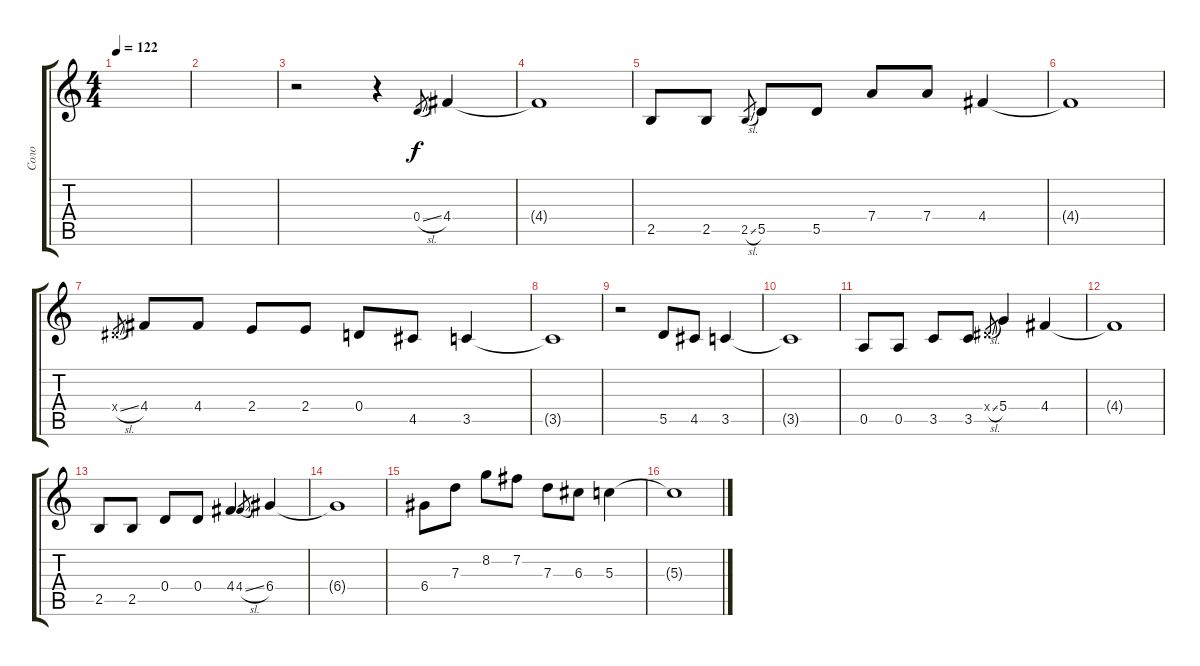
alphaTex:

\track ("Соло" "Соло") {instrument electricguitarclean}
\staff {score tabs}
\tuning (E4 B3 G3 D3 A2 E2) {hide}
\ts (4 4)
\tempo 122
\clef g2
\ks c
|
|
r.2 r.4 0.4{sl}.8{gr} 4.4.4 |
4.4{t}.1 |
2.5.8 2.5.8 2.5{sl}.8{gr} 5.5.8 5.5.8 7.4.8 7.4.8 4.4.4 |
4.4{t}.1 |
1.4{sl x}.8{gr} 4.4.8 4.4.8 2.4.8 2.4.8 0.4.8 4.5.8 3.5.4 |
3.5{t}.1 |
r.2 5.5.8 4.5.8 3.5.4 |
3.5{t}.1 |
0.5.8 0.5.8 3.5.8 3.5.8 1.4{sl x}.8{gr} 5.4.4 4.4.4 |
4.4{t}.1 |
2.5.8 2.5.8 0.4.8 0.4.8 4.4.4 4.4{sl}.8{gr} 6.4.4 |
6.4{t}.1 |
6.4.8 7.3.8 8.2.8 7.2.8 7.3.8 6.3.8 5.3.4 |
5.3{t}.1
